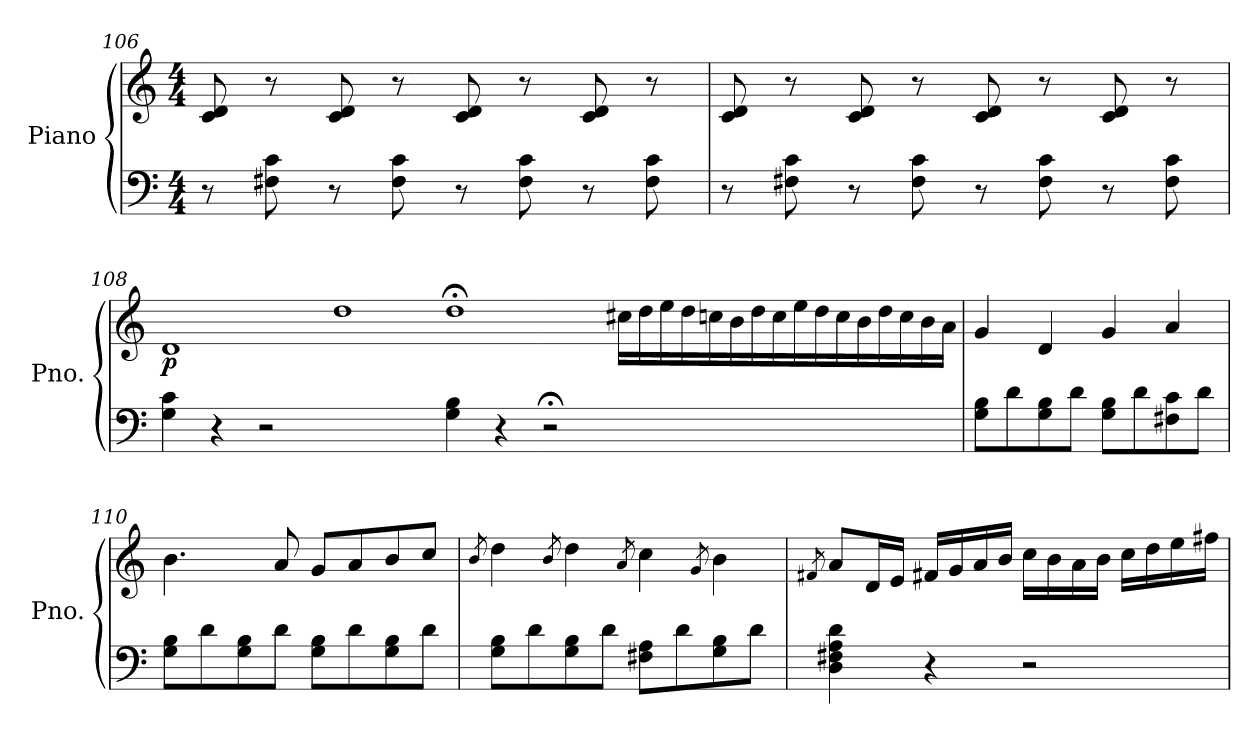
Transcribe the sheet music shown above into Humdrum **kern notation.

**kern	**kern	**dynam
*part1	*part1	*part1
*staff2	*staff1	*staff1/2
*I"Piano	*	*
*I'Pno.	*	*
*clefF4	*clefG2	*
*k[]	*k[]	*
*M4/4	*M4/4	*
=106	=106	=106
8r	8c/ 8d/	.
8F#X\ 8c\	8r	.
8r	8c/ 8d/	.
8F#\ 8c\	8r	.
8r	8c/ 8d/	.
8F#\ 8c\	8r	.
8r	8c/ 8d/	.
8F#\ 8c\	8r	.
!!LO:LB:g=z
=107	=107	=107
8r	8c/ 8d/	.
8F#X\ 8c\	8r	.
8r	8c/ 8d/	.
8F#\ 8c\	8r	.
8r	8c/ 8d/	.
8F#\ 8c\	8r	.
8r	8c/ 8d/	.
8F#\ 8c\	8r	.
=108	=108	=108
!	!	!LO:DY:b
4G\ 4c\	1d	p
4r	.	.
2r	.	.
1ryy	1dd	.
4G\ 4B\	1dd;<	.
4r	.	.
2r;<	.	.
1ryy	16cc#X\LL	.
.	16dd\	.
.	16ee\	.
.	16dd\	.
.	16ccn\	.
.	16b\	.
.	16dd\	.
.	16cc\	.
.	16ee\	.
.	16dd\	.
.	16cc\	.
.	16b\	.
.	16dd\	.
.	16cc\	.
.	16b\	.
.	16a\JJ	.
!!LO:LB:g=z
=109	=109	=109
8G\ 8B\L	4g/	.
8d\	.	.
8G\ 8B\	4d/	.
8d\J	.	.
8G\ 8B\L	4g/	.
8d\	.	.
8F#X\ 8c\	4a/	.
8d\J	.	.
=110	=110	=110
8G\ 8B\L	4.b\	.
8d\	.	.
8G\ 8B\	.	.
8d\J	8a/	.
8G\ 8B\L	8g/L	.
8d\	8a/	.
8G\ 8B\	8b/	.
8d\J	8cc/J	.
=111	=111	=111
.	8qb/	.
8G\ 8B\L	4dd\	.
8d\	.	.
.	8qb/	.
8G\ 8B\	4dd\	.
8d\J	.	.
.	8qa/	.
8F#X\ 8A\L	4cc\	.
8d\	.	.
.	8qg/	.
8G\ 8B\	4b\	.
8d\J	.	.
!!LO:PB:g=z
=112	=112	=112
.	8qf#X/	.
4D\ 4F#X\ 4A\ 4d\	8a/L	.
.	16d/L	.
.	16e/JJ	.
4r	16f#/LL	.
.	16g/	.
.	16a/	.
.	16b/JJ	.
2r	16cc\LL	.
.	16b\	.
.	16a\	.
.	16b\JJ	.
.	16cc\LL	.
.	16dd\	.
.	16ee\	.
.	16ff#X\JJ	.
=	=	=
*-	*-	*-
